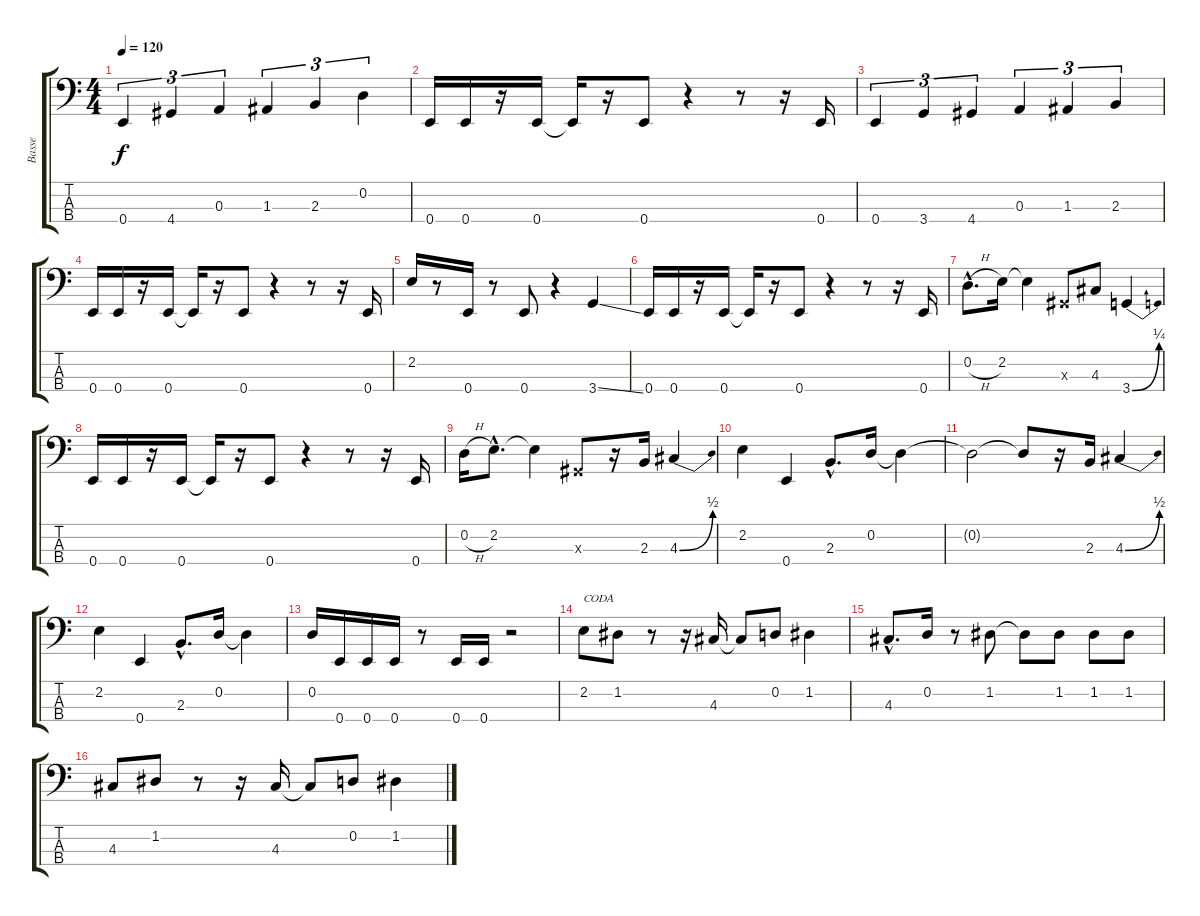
\track ("Basse" "Basse") {instrument electricbasspick}
\staff {score tabs}
\tuning (G2 D2 A1 E1) {hide}
\ts (4 4)
\tempo 120
\clef f4
\ks c
0.4.4{tu (3 2) dy f} 4.4.4{tu (3 2)} 0.3.4{tu (3 2)} 1.3.4{tu (3 2)} 2.3.4{tu (3 2)} 0.2.4{tu (3 2)} |
0.4.16 0.4.16 r.16 0.4.16 0.4{t}.16 r.16 0.4.8 r.4 r.8 r.16 0.4.16 |
0.4.4{tu (3 2)} 3.4.4{tu (3 2)} 4.4.4{tu (3 2)} 0.3.4{tu (3 2)} 1.3.4{tu (3 2)} 2.3.4{tu (3 2)} |
0.4.16 0.4.16 r.16 0.4.16 0.4{t}.16 r.16 0.4.8 r.4 r.8 r.16 0.4.16 |
2.2.16 r.8 0.4.16 r.8 0.4.8 r.4 3.4{ss}.4 |
0.4.16 0.4.16 r.16 0.4.16 0.4{t}.16 r.16 0.4.8 r.4 r.8 r.16 0.4.16 |
0.2{h hac}.8{d} 2.2.16 2.2{t}.4 -1.3{x}.8 4.3.8 3.4{be (bend 0 0 60 1)}.4 |
0.4.16 0.4.16 r.16 0.4.16 0.4{t}.16 r.16 0.4.8 r.4 r.8 r.16 0.4.16 |
0.2{h}.16 2.2{hac}.8{d} 2.2{t}.4 -1.3{x}.8 r.16 2.3.16 4.3{be (bend 0 0 60 2)}.4 |
2.2.4 0.4.4 2.3{hac}.8{d} 0.2.16 0.2{t}.4 |
0.2{t}.2 0.2{t}.8 r.16 2.3.16 4.3{be (bend 0 0 60 2)}.4 |
2.2.4 0.4.4 2.3{hac}.8{d} 0.2.16 0.2{t}.4 |
0.2.16 0.4.16 0.4.16 0.4.16 r.8 0.4.16 0.4.16 r.2 |
2.2.8{txt "CODA"} 1.2.8 r.8 r.16 4.3.16 4.3{t}.8 0.2.8 1.2.4 |
4.3{hac}.8{d} 0.2.16 r.8 1.2.8 1.2{t}.8 1.2.8 1.2.8 1.2.8 |
4.3.8 1.2.8 r.8 r.16 4.3.16 4.3{t}.8 0.2.8 1.2.4
